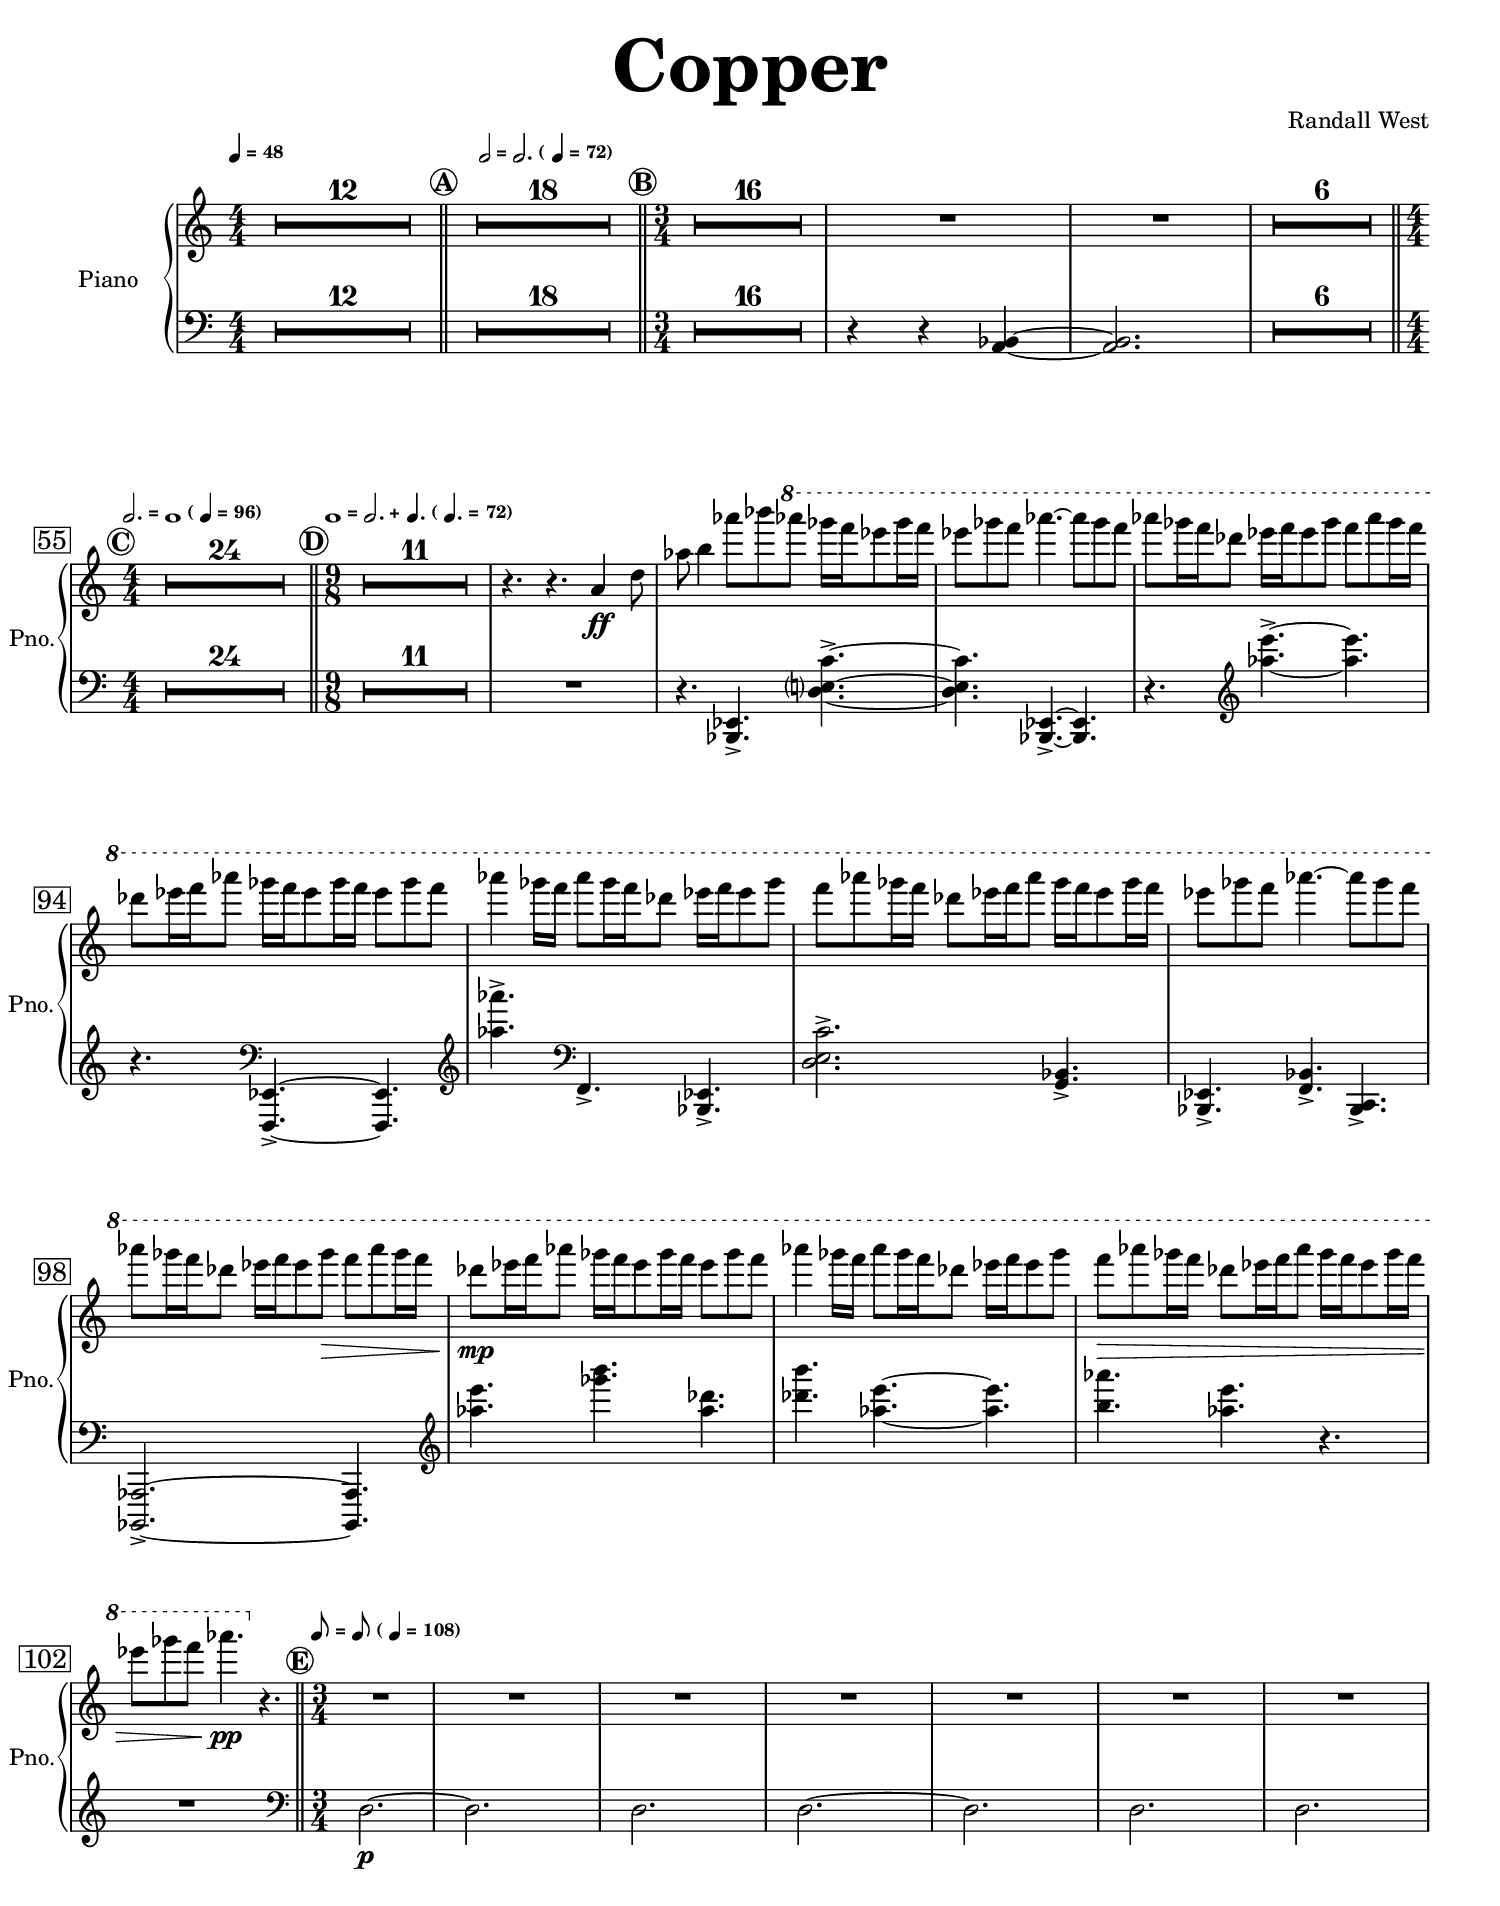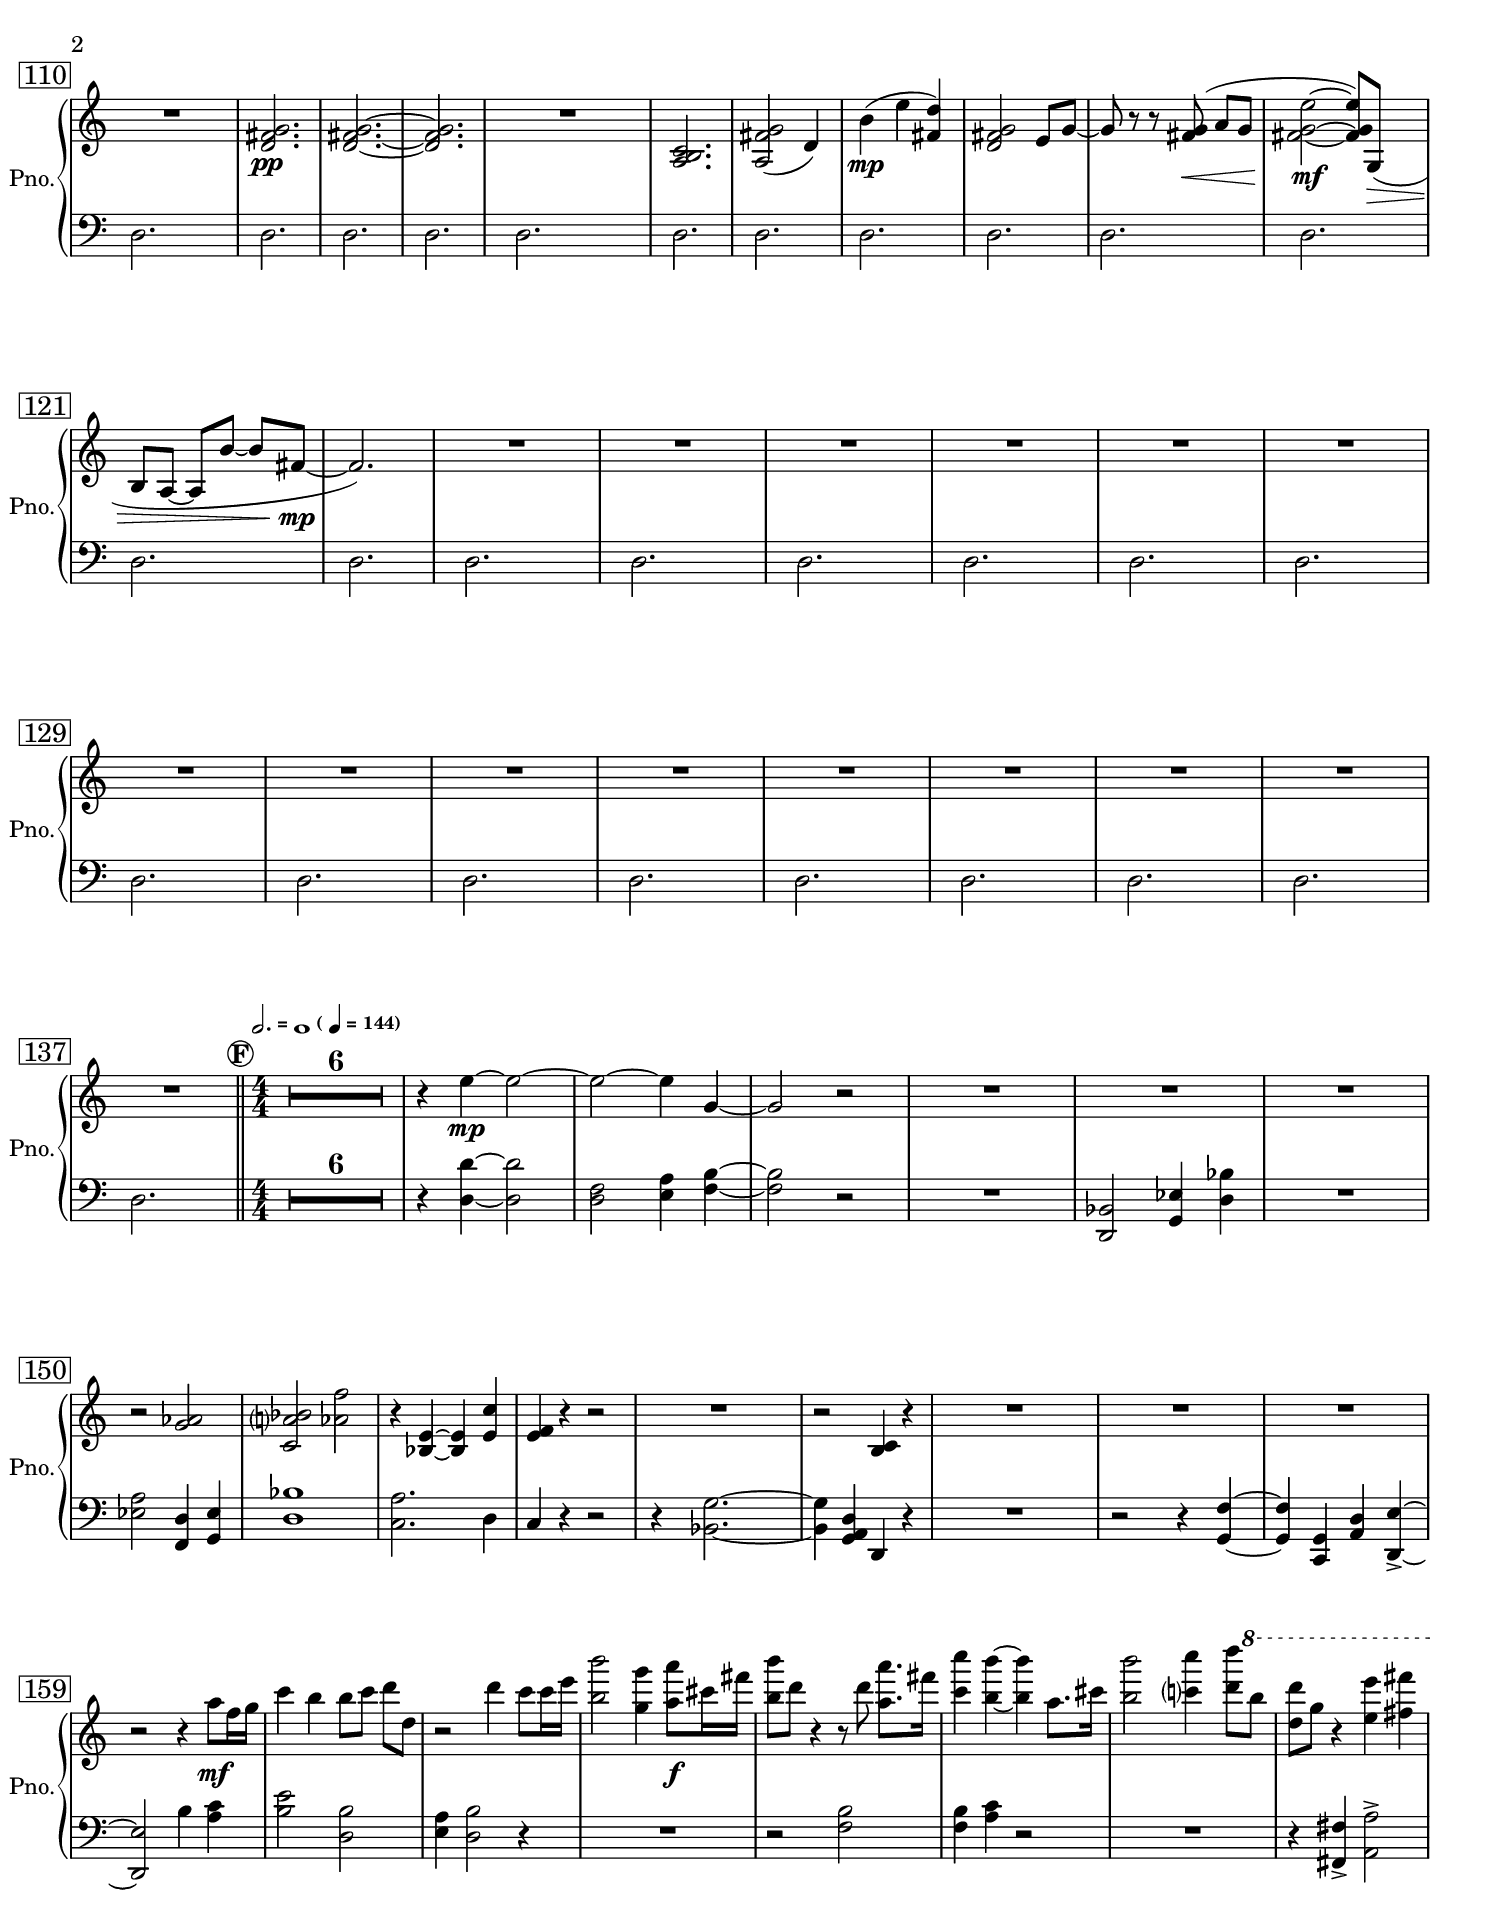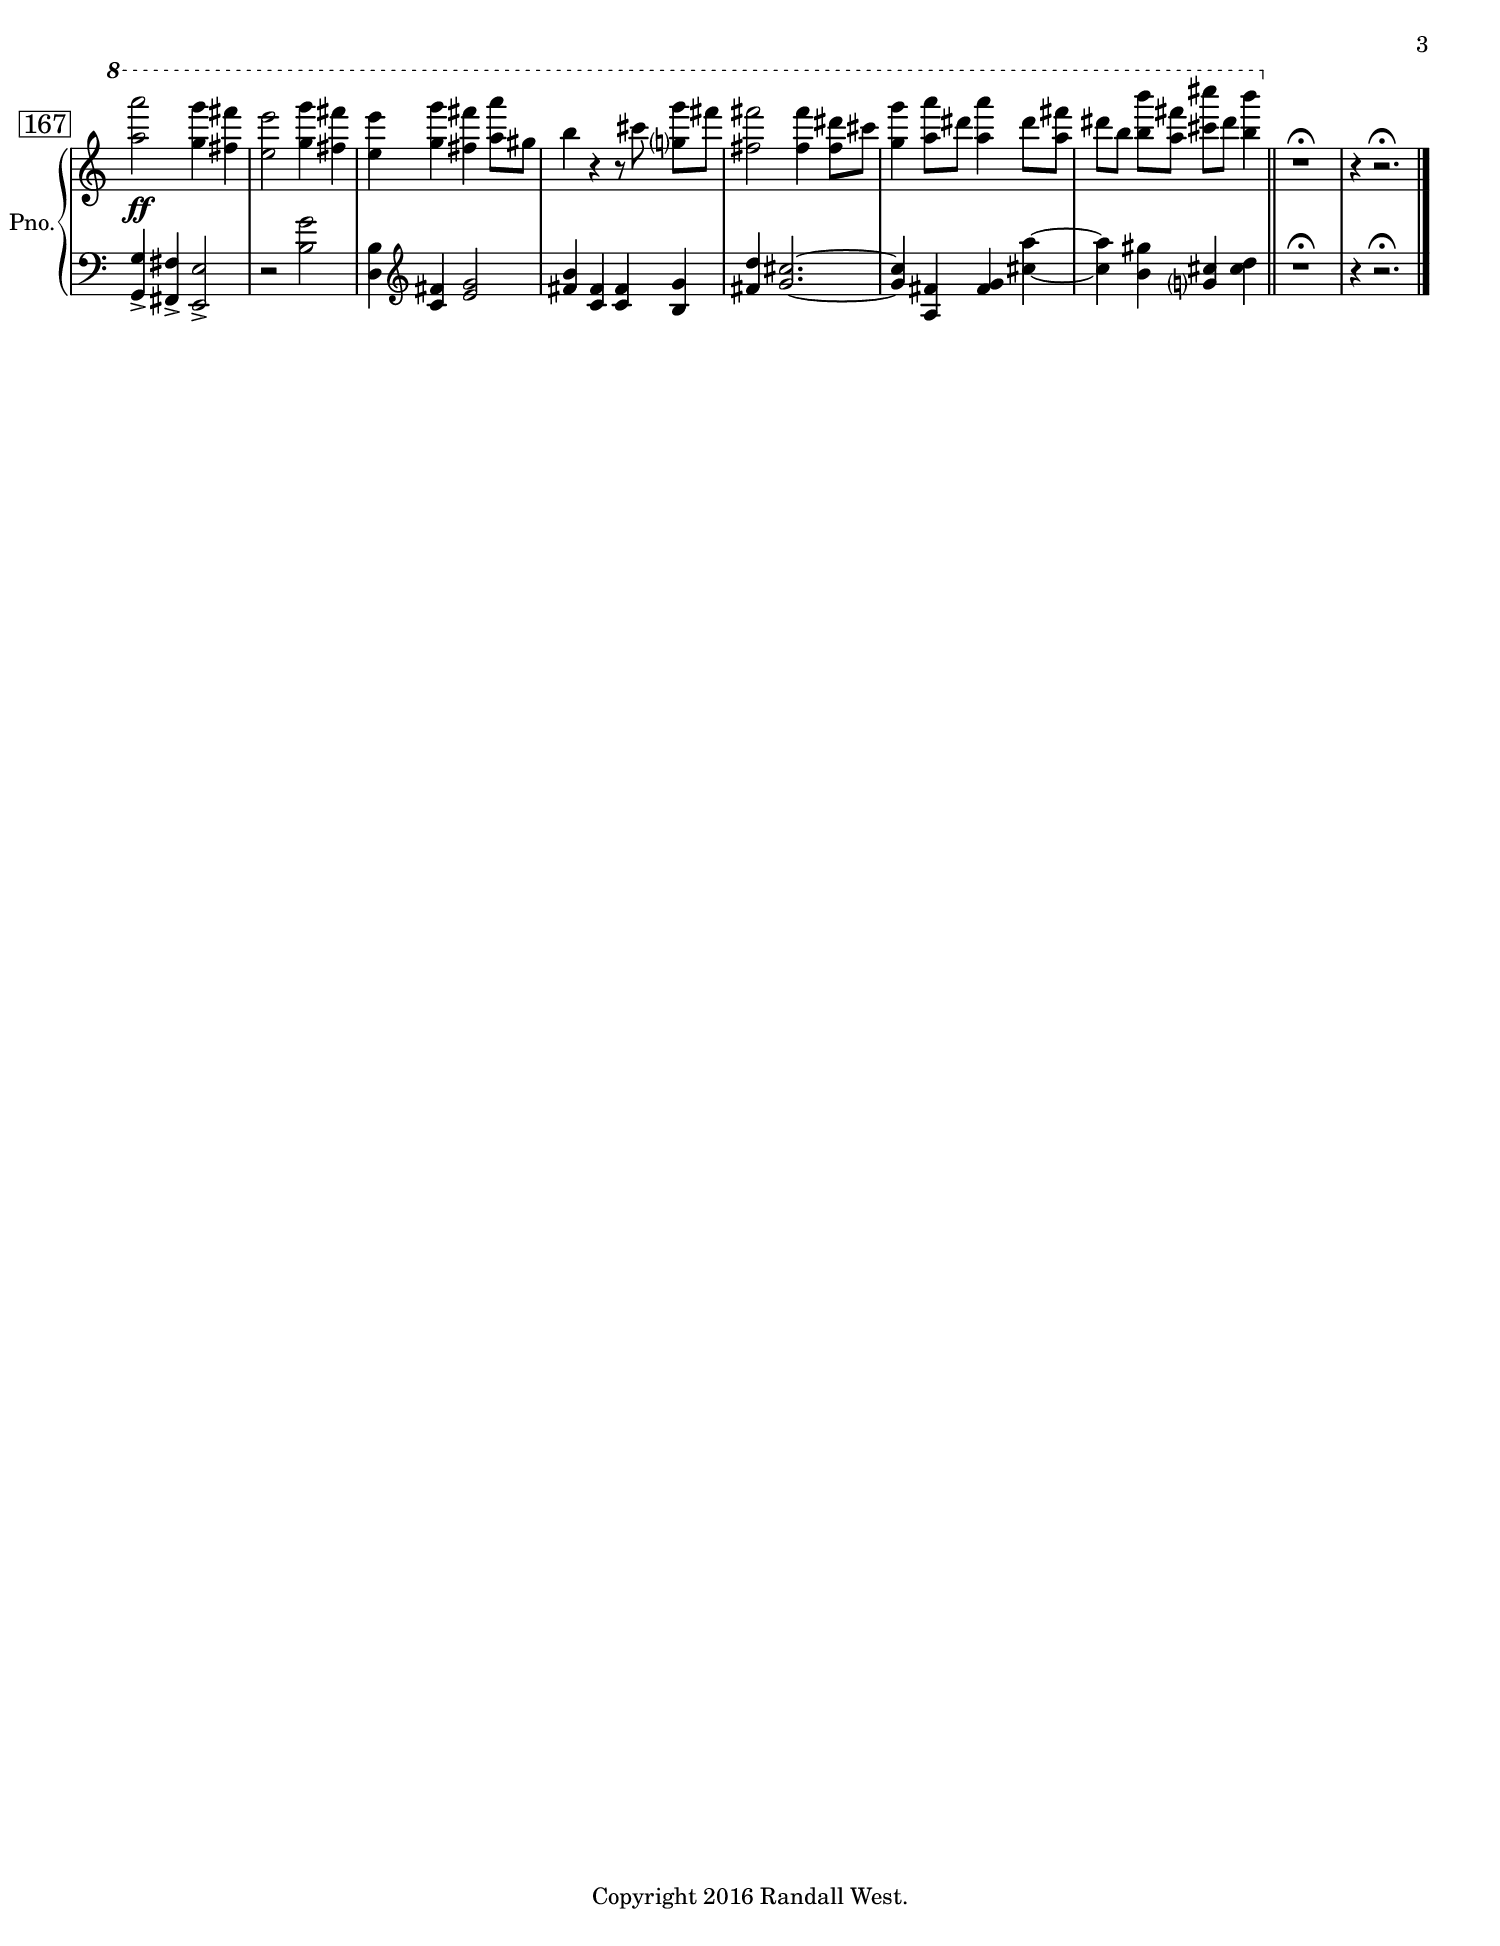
% 2016-10-01 14:01

\version "2.18.2"
\language "english"

\include "../stylesheets/parts.ily"

\header {}

\layout {}

\paper {}

\score {
    \new Score <<
        \new PianoStaff <<
            \set PianoStaff.instrumentName = \markup { Piano }
            \set PianoStaff.shortInstrumentName = \markup { Pno. }
            \new Staff {
                {
                    \accidentalStyle modern-cautionary
                    {
                        \accidentalStyle modern-cautionary
                        {
                            \accidentalStyle modern-cautionary
                            {
                                \accidentalStyle modern-cautionary
                                {
                                    \accidentalStyle modern-cautionary
                                    {
                                        \accidentalStyle modern-cautionary
                                        {
                                            \time 4/4
                                            \accidentalStyle modern-cautionary
                                            {
                                                \numericTimeSignature
                                                \compressFullBarRests
                                                \tempo \markup \fontsize #-2 { \note #"4" #1 = 48 }
                                                \accidentalStyle modern-cautionary
                                                \once \override Score.MultiMeasureRest #'minimum-length = #22
                                                R1 * 12
                                            }
                                            {
                                                \bar "||"
                                                \compressFullBarRests
                                                \tempo \markup \fontsize #-2 { \note #"2" #1 = \note #"2." #1 (\note #"4" #1 = 72) }
                                                \accidentalStyle modern-cautionary
                                                \mark #1
                                                \once \override Score.MultiMeasureRest #'minimum-length = #22
                                                R1 * 18
                                            }
                                        }
                                        \time 3/4
                                        {
                                            \numericTimeSignature
                                            \bar "||"
                                            \compressFullBarRests
                                            \accidentalStyle modern-cautionary
                                            \mark #2
                                            \once \override Score.MultiMeasureRest #'minimum-length = #22
                                            R2. * 24
                                        }
                                    }
                                    \time 4/4
                                    {
                                        \numericTimeSignature
                                        \bar "||"
                                        \compressFullBarRests
                                        \tempo \markup \fontsize #-2 { \note #"2." #1 = \note #"1" #1 (\note #"4" #1 = 96) }
                                        \accidentalStyle modern-cautionary
                                        \mark #3
                                        \once \override Score.MultiMeasureRest #'minimum-length = #22
                                        R1 * 24
                                    }
                                }
                                \time 9/8
                                {
                                    \numericTimeSignature
                                    \bar "||"
                                    \compressFullBarRests
                                    \tempo \markup \fontsize #-2 { \note #"1" #1 = \note #"2." #1 + \note #"4." #1 (\note #"4." #1 = 72) }
                                    \accidentalStyle modern-cautionary
                                    {
                                        \mark #4
                                        \mark #4
                                        R1 * 99/8
                                    }
                                    r4.
                                    r4.
                                    a'4 \ff
                                    d''8
                                    af''8
                                    b''4
                                    af'''8 [
                                    bf'''8
                                    \ottava #1
                                    af''''8 ]
                                    gf''''16 [
                                    f''''16
                                    ef''''8
                                    gf''''16
                                    f''''16 ]
                                    ef''''8 [
                                    gf''''8
                                    f''''8 ]
                                    af''''4. ~
                                    af''''8 [
                                    gf''''8
                                    f''''8 ]
                                    af''''8 [
                                    gf''''16
                                    f''''16
                                    df''''8 ]
                                    ef''''16 [
                                    f''''16
                                    ef''''8
                                    gf''''8 ]
                                    f''''8 [
                                    af''''8
                                    gf''''16
                                    f''''16 ]
                                    df''''8 [
                                    ef''''16
                                    f''''16
                                    af''''8 ]
                                    gf''''16 [
                                    f''''16
                                    ef''''8
                                    gf''''16
                                    f''''16 ]
                                    ef''''8 [
                                    gf''''8
                                    f''''8 ]
                                    af''''4
                                    gf''''16 [
                                    f''''16 ]
                                    af''''8 [
                                    gf''''16
                                    f''''16
                                    df''''8 ]
                                    ef''''16 [
                                    f''''16
                                    ef''''8
                                    gf''''8 ]
                                    f''''8 [
                                    af''''8
                                    gf''''16
                                    f''''16 ]
                                    df''''8 [
                                    ef''''16
                                    f''''16
                                    af''''8 ]
                                    gf''''16 [
                                    f''''16
                                    ef''''8
                                    gf''''16
                                    f''''16 ]
                                    ef''''8 [
                                    gf''''8
                                    f''''8 ]
                                    af''''4. ~
                                    af''''8 [
                                    gf''''8
                                    f''''8 ]
                                    af''''8 [
                                    gf''''16
                                    f''''16
                                    df''''8 ]
                                    ef''''16 [
                                    f''''16
                                    ef''''8
                                    gf''''8 ] \>
                                    f''''8 [
                                    af''''8
                                    gf''''16
                                    f''''16 ]
                                    df''''8 \mp [
                                    ef''''16
                                    f''''16
                                    af''''8 ]
                                    gf''''16 [
                                    f''''16
                                    ef''''8
                                    gf''''16
                                    f''''16 ]
                                    ef''''8 [
                                    gf''''8
                                    f''''8 ]
                                    af''''4
                                    gf''''16 [
                                    f''''16 ]
                                    af''''8 [
                                    gf''''16
                                    f''''16
                                    df''''8 ]
                                    ef''''16 [
                                    f''''16
                                    ef''''8
                                    gf''''8 ]
                                    f''''8 \> [
                                    af''''8
                                    gf''''16
                                    f''''16 ]
                                    df''''8 [
                                    ef''''16
                                    f''''16
                                    af''''8 ]
                                    gf''''16 [
                                    f''''16
                                    ef''''8
                                    gf''''16
                                    f''''16 ]
                                    ef''''8 [
                                    gf''''8
                                    f''''8 ]
                                    af''''4. \pp
                                    \ottava #0
                                    r4.
                                }
                            }
                            \time 3/4
                            {
                                \numericTimeSignature
                                \bar "||"
                                \compressFullBarRests
                                \tempo \markup \fontsize #-2 { \note #"8" #1 = \note #"8" #1 (\note #"4" #1 = 108) }
                                \accidentalStyle modern-cautionary
                                {
                                    \mark #5
                                    \mark #5
                                    R1 * 6
                                }
                                <d' fs' g'>2. \pp
                                <d' fs' g'>2. ~
                                <d' fs' g'>2.
                                {
                                    R1 * 3/4
                                }
                                <a b c'>2.
                                <a fs' g'>2 (
                                d'4 )
                                b'4 \mp (
                                e''4
                                <fs' d''>4 )
                                <d' fs' g'>2
                                e'8 [
                                g'8 ~ ]
                                g'8
                                r8
                                r8
                                <fs' g'>8 \< (
                                a'8 [
                                g'8 ]
                                <fs' g' e''>2 \mf ~
                                <fs' g' e''>8 ) [
                                g8 ] \> (
                                b8 [
                                a8 ~ ]
                                a8 [
                                b'8 ~ ]
                                b'8 [
                                fs'8 \mp ~ ]
                                fs'2. )
                                {
                                    R1 * 45/4
                                }
                            }
                        }
                        \time 4/4
                        {
                            \numericTimeSignature
                            \bar "||"
                            \compressFullBarRests
                            \tempo \markup \fontsize #-2 { \note #"2." #1 = \note #"1" #1 (\note #"4" #1 = 144) }
                            \accidentalStyle modern-cautionary
                            {
                                \mark #6
                                \mark #6
                                R1 * 6
                            }
                            r4
                            e''4 \mp ~
                            e''2 ~
                            e''2 ~
                            e''4
                            g'4 ~
                            g'2
                            r2
                            {
                                R1 * 3
                            }
                            r2
                            <g' af'>2
                            <c' a' bf'>2
                            <af' f''>2
                            r4
                            <bf e'>4 ~
                            <bf e'>4
                            <e' c''>4
                            <e' f'>4
                            r4
                            r2
                            {
                                R1 * 1
                            }
                            r2
                            <b c'>4
                            r4
                            {
                                R1 * 3
                            }
                            r2
                            r4
                            a''8 \mf [
                            f''16
                            g''16 ]
                            c'''4
                            b''4
                            b''8 [
                            c'''8 ]
                            d'''8 [
                            d''8 ]
                            r2
                            d'''4
                            c'''8 [
                            c'''16
                            e'''16 ]
                            <b'' b'''>2
                            <g'' g'''>4
                            <a'' a'''>8 \f [
                            cs'''16
                            fs'''16 ]
                            <b'' b'''>8 [
                            d'''8 ]
                            r4
                            r8
                            d'''8
                            <a'' a'''>8. [
                            fs'''16 ]
                            <c''' c''''>4
                            <b'' b'''>4 ~
                            <b'' b'''>4
                            a''8. [
                            cs'''16 ]
                            <b'' b'''>2
                            <c''' c''''>4
                            <d''' d''''>8 [
                            \ottava #1
                            b'''8 ]
                            <d''' d''''>8 [
                            g'''8 ]
                            r4
                            <e''' e''''>4
                            <fs''' fs''''>4
                            <a''' a''''>2 \ff
                            <g''' g''''>4
                            <fs''' fs''''>4
                            <e''' e''''>2
                            <g''' g''''>4
                            <fs''' fs''''>4
                            <e''' e''''>4
                            <g''' g''''>4
                            <fs''' fs''''>4
                            <a''' a''''>8 [
                            gs'''8 ]
                            b'''4
                            r4
                            r8
                            cs''''8
                            <g''' g''''>8 [
                            fs''''8 ]
                            <fs''' fs''''>2
                            <fs''' fs''''>4
                            <fs''' ds''''>8 [
                            cs''''8 ]
                            <g''' g''''>4
                            <a''' a''''>8 [
                            ds''''8 ]
                            <a''' a''''>4
                            ds''''8 [
                            <a''' fs''''>8 ]
                            ds''''8 [
                            b'''8 ]
                            <b''' b''''>8 [
                            <a''' fs''''>8 ]
                            <cs'''' cs'''''>8 [
                            ds''''8 ]
                            <b''' b''''>4
                            \ottava #0
                        }
                    }
                    {
                        \bar "||"
                        \compressFullBarRests
                        \accidentalStyle modern-cautionary
                        r1 -\fermata
                        r4
                        r2. -\fermata
                    }
                }
            }
            \new Staff {
                \clef "bass"
                {
                    \accidentalStyle modern-cautionary
                    {
                        \accidentalStyle modern-cautionary
                        {
                            \accidentalStyle modern-cautionary
                            {
                                \accidentalStyle modern-cautionary
                                {
                                    \accidentalStyle modern-cautionary
                                    {
                                        \accidentalStyle modern-cautionary
                                        {
                                            \time 4/4
                                            \accidentalStyle modern-cautionary
                                            {
                                                \numericTimeSignature
                                                \compressFullBarRests
                                                \tempo \markup \fontsize #-2 { \note #"4" #1 = 48 }
                                                \accidentalStyle modern-cautionary
                                                R1 * 12
                                            }
                                            {
                                                \bar "||"
                                                \compressFullBarRests
                                                \tempo \markup \fontsize #-2 { \note #"2" #1 = \note #"2." #1 (\note #"4" #1 = 72) }
                                                \accidentalStyle modern-cautionary
                                                \mark #1
                                                R1 * 18
                                            }
                                        }
                                        \time 3/4
                                        {
                                            \numericTimeSignature
                                            \bar "||"
                                            \compressFullBarRests
                                            \accidentalStyle modern-cautionary
                                            \mark #2
                                            R2. * 16
                                            r4
                                            r4
                                            <a, bf,>4 ~
                                            <a, bf,>2.
                                            R2. * 6
                                        }
                                    }
                                    \time 4/4
                                    {
                                        \numericTimeSignature
                                        \bar "||"
                                        \compressFullBarRests
                                        \tempo \markup \fontsize #-2 { \note #"2." #1 = \note #"1" #1 (\note #"4" #1 = 96) }
                                        \accidentalStyle modern-cautionary
                                        \mark #3
                                        R1 * 24
                                    }
                                }
                                \time 9/8
                                {
                                    \numericTimeSignature
                                    \bar "||"
                                    \compressFullBarRests
                                    \tempo \markup \fontsize #-2 { \note #"1" #1 = \note #"2." #1 + \note #"4." #1 (\note #"4." #1 = 72) }
                                    \accidentalStyle modern-cautionary
                                    {
                                        \mark #4
                                        \mark #4
                                        R1 * 27/2
                                    }
                                    r4.
                                    <bf,, ef,>4. -\accent
                                    <d e c'>4. -\accent ~
                                    <d e c'>4.
                                    <bf,, ef,>4. -\accent ~
                                    <bf,, ef,>4.
                                    r4.
                                    \clef treble
                                    <af'' e'''>4. -\accent ~
                                    <af'' e'''>4.
                                    r4.
                                    \clef bass
                                    <f,, ef,>4. -\accent ~
                                    <f,, ef,>4.
                                    \clef treble
                                    <af'' af'''>4. -\accent
                                    \clef bass
                                    f,4. -\accent
                                    <bf,, ef,>4. -\accent
                                    <d e c'>2. -\accent
                                    <g, bf,>4. -\accent
                                    <bf,, ef,>4. -\accent
                                    <f, bf,>4. -\accent
                                    <bf,, c,>4. -\accent
                                    <bf,,, af,,>2. -\accent ~
                                    <bf,,, af,,>4.
                                    \clef treble
                                    <af'' e'''>4.
                                    <gf''' b'''>4.
                                    <af'' df'''>4.
                                    <df''' b'''>4.
                                    <af'' e'''>4. ~
                                    <af'' e'''>4.
                                    <b'' af'''>4.
                                    <af'' e'''>4.
                                    r4.
                                    {
                                        R1 * 9/8
                                    }
                                }
                            }
                            \time 3/4
                            {
                                \numericTimeSignature
                                \bar "||"
                                \compressFullBarRests
                                \tempo \markup \fontsize #-2 { \note #"8" #1 = \note #"8" #1 (\note #"4" #1 = 108) }
                                \accidentalStyle modern-cautionary
                                \clef "bass"
                                \mark #5
                                d2. \p ~
                                d2.
                                d2.
                                d2. ~
                                d2.
                                d2.
                                d2.
                                d2.
                                d2.
                                d2.
                                d2.
                                d2.
                                d2.
                                d2.
                                d2.
                                d2.
                                d2.
                                d2.
                                d2.
                                d2.
                                d2.
                                d2.
                                d2.
                                d2.
                                d2.
                                d2.
                                d2.
                                d2.
                                d2.
                                d2.
                                d2.
                                d2.
                                d2.
                                d2.
                                d2.
                            }
                        }
                        \time 4/4
                        {
                            \numericTimeSignature
                            \bar "||"
                            \compressFullBarRests
                            \tempo \markup \fontsize #-2 { \note #"2." #1 = \note #"1" #1 (\note #"4" #1 = 144) }
                            \accidentalStyle modern-cautionary
                            {
                                \mark #6
                                \mark #6
                                R1 * 6
                            }
                            r4
                            <d d'>4 ~
                            <d d'>2
                            \clef bass
                            <d f>2
                            <e a>4
                            <f b>4 ~
                            <f b>2
                            r2
                            {
                                R1 * 1
                            }
                            <d, bf,>2
                            <g, ef>4
                            <d bf>4
                            {
                                R1 * 1
                            }
                            <ef a>2
                            <f, d>4
                            <g, ef>4
                            <d bf>1
                            \clef bass
                            <c a>2.
                            d4
                            c4
                            r4
                            r2
                            r4
                            <bf, g>2. ~
                            <bf, g>4
                            <g, a, d>4
                            d,4
                            r4
                            {
                                R1 * 1
                            }
                            r2
                            r4
                            <g, f>4 ~
                            <g, f>4
                            <c, g,>4
                            <a, d>4
                            <d, e>4 -\accent ~
                            <d, e>2
                            b4
                            <a c'>4
                            <b e'>2
                            <d b>2
                            <e a>4
                            <d b>2
                            r4
                            {
                                R1 * 1
                            }
                            r2
                            <f b>2
                            <f b>4
                            <a c'>4
                            r2
                            {
                                R1 * 1
                            }
                            r4
                            <fs, fs>4 -\accent
                            <a, a>2 -\accent
                            <g, g>4 -\accent
                            <fs, fs>4 -\accent
                            <e, e>2 -\accent
                            r2
                            <b g'>2
                            <d b>4
                            \clef treble
                            <c' fs'>4
                            <e' g'>2
                            <fs' b'>4
                            <c' fs'>4
                            <c' fs'>4
                            <b g'>4
                            <fs' d''>4
                            <g' cs''>2. ~
                            <g' cs''>4
                            <a fs'>4
                            <fs' g'>4
                            <cs'' a''>4 ~
                            <cs'' a''>4
                            <b' gs''>4
                            <g' cs''>4
                            <cs'' d''>4
                        }
                    }
                    {
                        \bar "||"
                        \compressFullBarRests
                        \accidentalStyle modern-cautionary
                        r1 -\fermata
                        r4
                        r2. -\fermata
                        \bar "|."
                    }
                }
            }
        >>
    >>
}